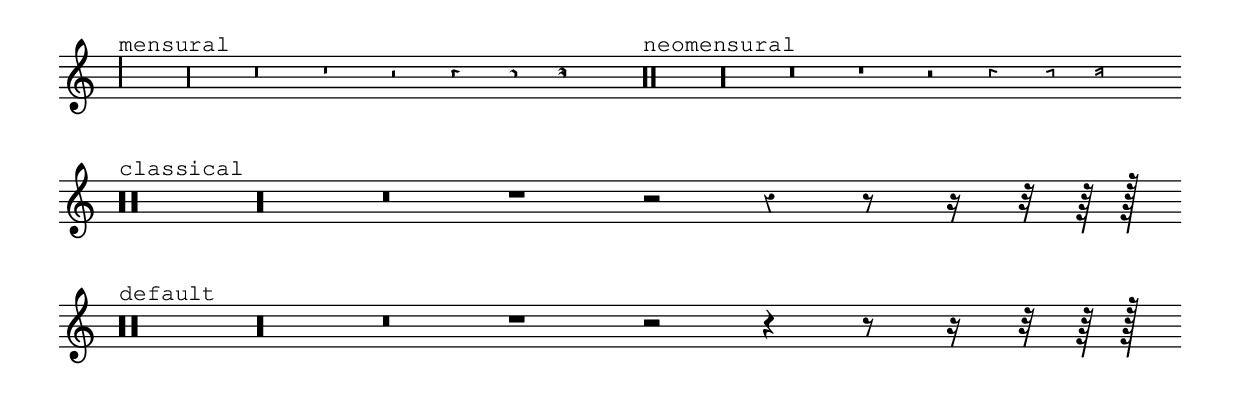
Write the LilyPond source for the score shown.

%% DO NOT EDIT this file manually; it is automatically
%% generated from LSR http://lsr.dsi.unimi.it
%% Make any changes in LSR itself, or in Documentation/snippets/new/ ,
%% and then run scripts/auxiliar/makelsr.py
%%
%% This file is in the public domain.
\version "2.14.2"

\header {
  lsrtags = "ancient-notation, symbols-and-glyphs, tweaks-and-overrides, rhythms"

%% Translation of GIT committish: b482c3e5b56c3841a88d957e0ca12964bd3e64fa
  doctitlees = "Estilos de silencios"
  texidoces = "
Los silencios se pueden imprimir en distintos estilos.
"

%% Translation of GIT committish: 0a868be38a775ecb1ef935b079000cebbc64de40

  doctitlede = "Pausenstile"
  texidocde = "
Pausen können in verschiedenen Stilen dargestellt werden.
"



%% Translation of GIT committish: 4da4307e396243a5a3bc33a0c2753acac92cb685
  texidocfr = "
Les silences peuvent être gravés selon différents styles.

"
  doctitlefr = "Styles de silences"

  texidoc = "
Rests may be used in various styles.




"
  doctitle = "Rest styles"
} % begin verbatim


\layout {
  indent = 0
  \context {
    \Staff
    \remove "Time_signature_engraver"
  }
}

\new Staff \relative c {
  \cadenzaOn
  \override Staff.Rest #'style = #'mensural
  r\maxima^\markup \typewriter { mensural }
  r\longa r\breve r1 r2 r4 r8 r16 s32 s64 s128 s128
  \bar ""

  \override Staff.Rest #'style = #'neomensural
  r\maxima^\markup \typewriter { neomensural }
  r\longa r\breve r1 r2 r4 r8 r16 s32 s64 s128 s128
  \bar ""

  \override Staff.Rest #'style = #'classical
  r\maxima^\markup \typewriter { classical }
  r\longa r\breve r1 r2 r4 r8 r16 r32 r64 r128 s128
  \bar ""

  \override Staff.Rest  #'style = #'default
  r\maxima^\markup \typewriter { default }
  r\longa r\breve r1 r2 r4 r8 r16 r32 r64 r128 s128
}

